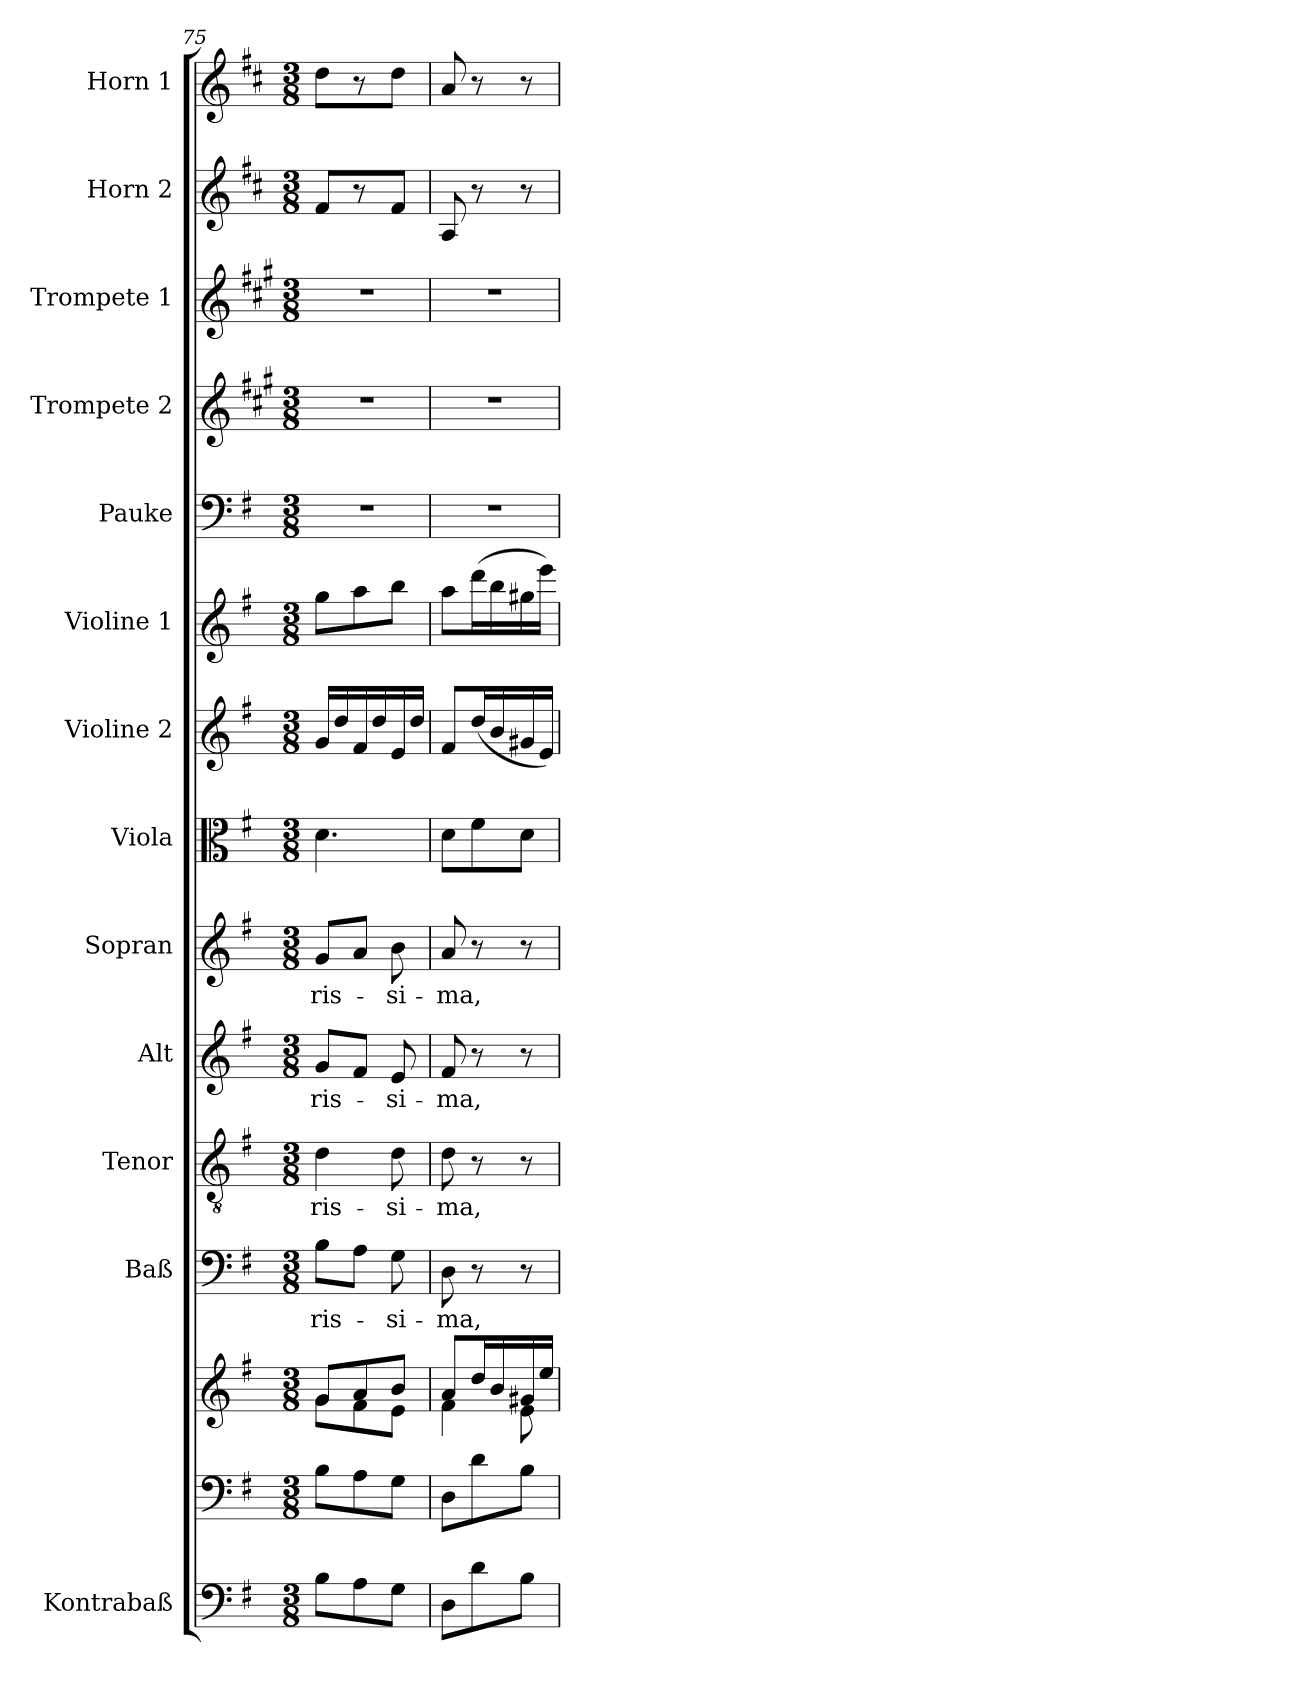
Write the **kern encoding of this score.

**kern	**kern	**kern	**kern	**text	**kern	**text	**kern	**text	**kern	**text	**kern	**kern	**kern	**kern	**kern	**kern	**kern	**kern
*part14	*part13	*part13	*part12	*part12	*part11	*part11	*part10	*part10	*part9	*part9	*part8	*part7	*part6	*part5	*part4	*part3	*part2	*part1
*staff15	*staff14	*staff13	*staff12	*staff12	*staff11	*staff11	*staff10	*staff10	*staff9	*staff9	*staff8	*staff7	*staff6	*staff5	*staff4	*staff3	*staff2	*staff1
*I"Kontrabaß	*	*	*I"Baß	*	*I"Tenor	*	*I"Alt	*	*I"Sopran	*	*I"Viola	*I"Violine 2	*I"Violine 1	*I"Pauke	*I"Trompete 2	*I"Trompete 1	*I"Horn 2	*I"Horn 1
*I'Kb.	*	*	*	*	*	*	*	*	*	*	*I'Vla.	*I'Vl. 2	*I'Vl. 1	*	*I'Tr. 2	*I'Tr. 1	*I'Hr. 2	*I'Hr. 1
*clefF4	*clefF4	*clefG2	*clefF4	*	*clefGv2	*	*clefG2	*	*clefG2	*	*clefC3	*clefG2	*clefG2	*clefF4	*clefG2	*clefG2	*clefG2	*clefG2
*ITrd7c12	*	*	*	*	*	*	*	*	*	*	*	*	*	*	*ITrd1c2	*ITrd1c2	*ITrd4c7	*ITrd4c7
*k[f#]	*k[f#]	*k[f#]	*k[f#]	*	*k[f#]	*	*k[f#]	*	*k[f#]	*	*k[f#]	*k[f#]	*k[f#]	*k[f#]	*k[f#]	*k[f#]	*k[f#]	*k[f#]
*G:	*G:	*G:	*G:	*	*G:	*	*G:	*	*G:	*	*G:	*G:	*G:	*G:	*G:	*G:	*G:	*G:
*M3/8	*M3/8	*M3/8	*M3/8	*	*M3/8	*	*M3/8	*	*M3/8	*	*M3/8	*M3/8	*M3/8	*M3/8	*M3/8	*M3/8	*M3/8	*M3/8
=75	=75	=75	=75	=75	=75	=75	=75	=75	=75	=75	=75	=75	=75	=75	=75	=75	=75	=75
*	*	*^	*	*	*	*	*	*	*	*	*	*	*	*	*	*	*	*
!	!	!	!	!	!LO:LY:b	!	!LO:LY:b	!	!LO:LY:b	!	!LO:LY:b	!	!	!	!	!	!	!	!
8BB\L	8B\L	8g/L	8g\L	8B\L	-ris-	4d\	-ris-	8g/L	-ris-	8g/L	-ris-	4.d\	16g/LL	8gg\L	4.r	4.r	4.r	8B/L	8g\L
.	.	.	.	.	.	.	.	.	.	.	.	.	16dd/	.	.	.	.	.	.
8AA\	8A\	8a/	8f#\	8A\J	.	.	.	8f#/J	.	8a/J	.	.	16f#/	8aa\	.	.	.	8r	8r
.	.	.	.	.	.	.	.	.	.	.	.	.	16dd/	.	.	.	.	.	.
!	!	!	!	!	!LO:LY:b	!	!LO:LY:b	!	!LO:LY:b	!	!LO:LY:b	!	!	!	!	!	!	!	!
8GG\J	8G\J	8b/J	8e\J	8G\	-si-	8d\	-si-	8e/	-si-	8b\	-si-	.	16e/	8bb\J	.	.	.	8B/J	8g\J
.	.	.	.	.	.	.	.	.	.	.	.	.	16dd/JJ	.	.	.	.	.	.
!!LO:PB:g=z
=76	=76	=76	=76	=76	=76	=76	=76	=76	=76	=76	=76	=76	=76	=76	=76	=76	=76	=76	=76
!	!	!	!	!	!LO:LY:b	!	!LO:LY:b	!	!LO:LY:b	!	!LO:LY:b	!	!	!	!	!	!	!	!
8DD\L	8D\L	8a/L	4f#\	8D\	-ma,	8d\	-ma,	8f#/	-ma,	8a/	-ma,	8d\L	8f#/L	8aa\L	4.r	4.r	4.r	8D/	8d/
8D\	8d\	16dd/L	.	8r	.	8r	.	8r	.	8r	.	8f#\	(<16dd/L	(>16ddd\L	.	.	.	8r	8r
.	.	16b/	.	.	.	.	.	.	.	.	.	.	16b/	16bb\	.	.	.	.	.
8BB\J	8B\J	16g#X/	8e\	8r	.	8r	.	8r	.	8r	.	8d\J	16g#X/	16gg#X\	.	.	.	8r	8r
.	.	16ee/JJ	.	.	.	.	.	.	.	.	.	.	16e/JJ)	16eee\JJ)	.	.	.	.	.
*	*	*v	*v	*	*	*	*	*	*	*	*	*	*	*	*	*	*	*	*
=	=	=	=	=	=	=	=	=	=	=	=	=	=	=	=	=	=	=
*-	*-	*-	*-	*-	*-	*-	*-	*-	*-	*-	*-	*-	*-	*-	*-	*-	*-	*-
